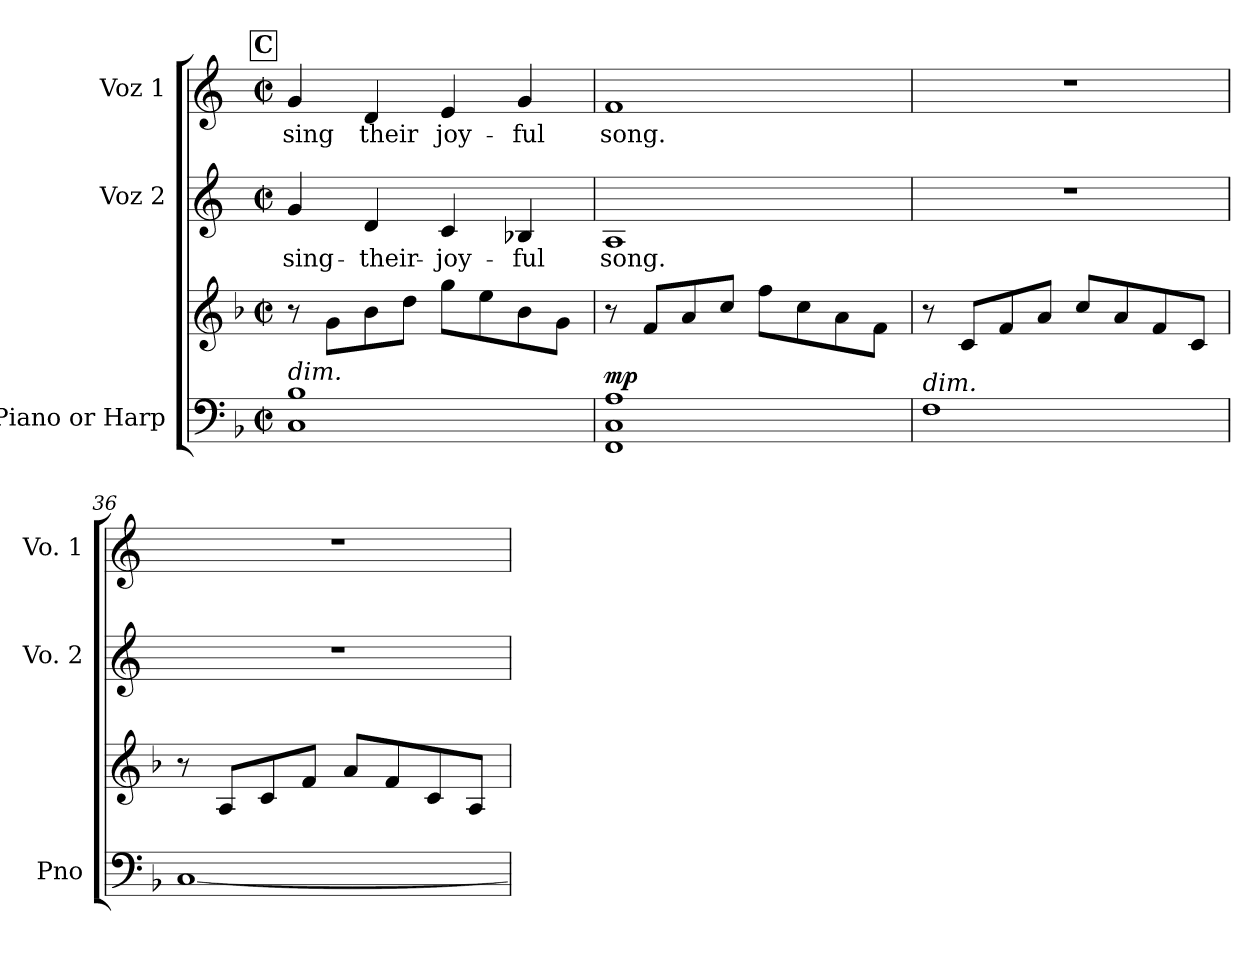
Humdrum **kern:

**kern	**kern	**dynam	**kern	**text	**kern	**text
*part3	*part3	*part3	*part2	*part2	*part1	*part1
*staff4	*staff3	*staff3/4	*staff2	*staff2	*staff1	*staff1
*I"Piano or Harp	*	*	*I"Voz 2	*	*I"Voz 1	*
*I'Pno	*	*	*I'Vo. 2	*	*I'Vo. 1	*
*clefF4	*clefG2	*	*clefG2	*	*clefG2	*
*k[b-]	*k[b-]	*	*k[]	*	*k[]	*
*M2/2	*M2/2	*	*M2/2	*	*M2/2	*
*met(c|)	*met(c|)	*	*met(c|)	*	*met(c|)	*
!!LO:REH:place=s1:a:B:fs=19.1405:t=C
=33	=33	=33	=33	=33	=33	=33
!LO:TX:a:i:t=dim.	!	!	!	!	!	!
1C 1B-	8r	.	4g/	sing-	4g/	sing
.	8g\L	.	.	.	.	.
.	8b-\	.	4d/	their-	4d/	their
.	8dd\J	.	.	.	.	.
.	8gg\L	.	4c/	joy-	4e/	joy-
.	8ee\	.	.	.	.	.
.	8b-\	.	4B-X/	ful	4g/	ful
.	8g\J	.	.	.	.	.
=34	=34	=34	=34	=34	=34	=34
!	!	!LO:DY:a=2	!	!	!	!
1FF 1C 1A	8r	mp	1A	song.	1f	song.
.	8f/L	.	.	.	.	.
.	8a/	.	.	.	.	.
.	8cc/J	.	.	.	.	.
.	8ff\L	.	.	.	.	.
.	8cc\	.	.	.	.	.
.	8a\	.	.	.	.	.
.	8f\J	.	.	.	.	.
=35	=35	=35	=35	=35	=35	=35
!LO:TX:a:i:t=dim.	!	!	!	!	!	!
1F	8r	.	1r	.	1r	.
.	8c/L	.	.	.	.	.
.	8f/	.	.	.	.	.
.	8a/J	.	.	.	.	.
.	8cc/L	.	.	.	.	.
.	8a/	.	.	.	.	.
.	8f/	.	.	.	.	.
.	8c/J	.	.	.	.	.
=36	=36	=36	=36	=36	=36	=36
[1C	8r	.	1r	.	1r	.
.	8A/L	.	.	.	.	.
.	8c/	.	.	.	.	.
.	8f/J	.	.	.	.	.
.	8a/L	.	.	.	.	.
.	8f/	.	.	.	.	.
.	8c/	.	.	.	.	.
.	8A/J	.	.	.	.	.
=	=	=	=	=	=	=
*-	*-	*-	*-	*-	*-	*-
